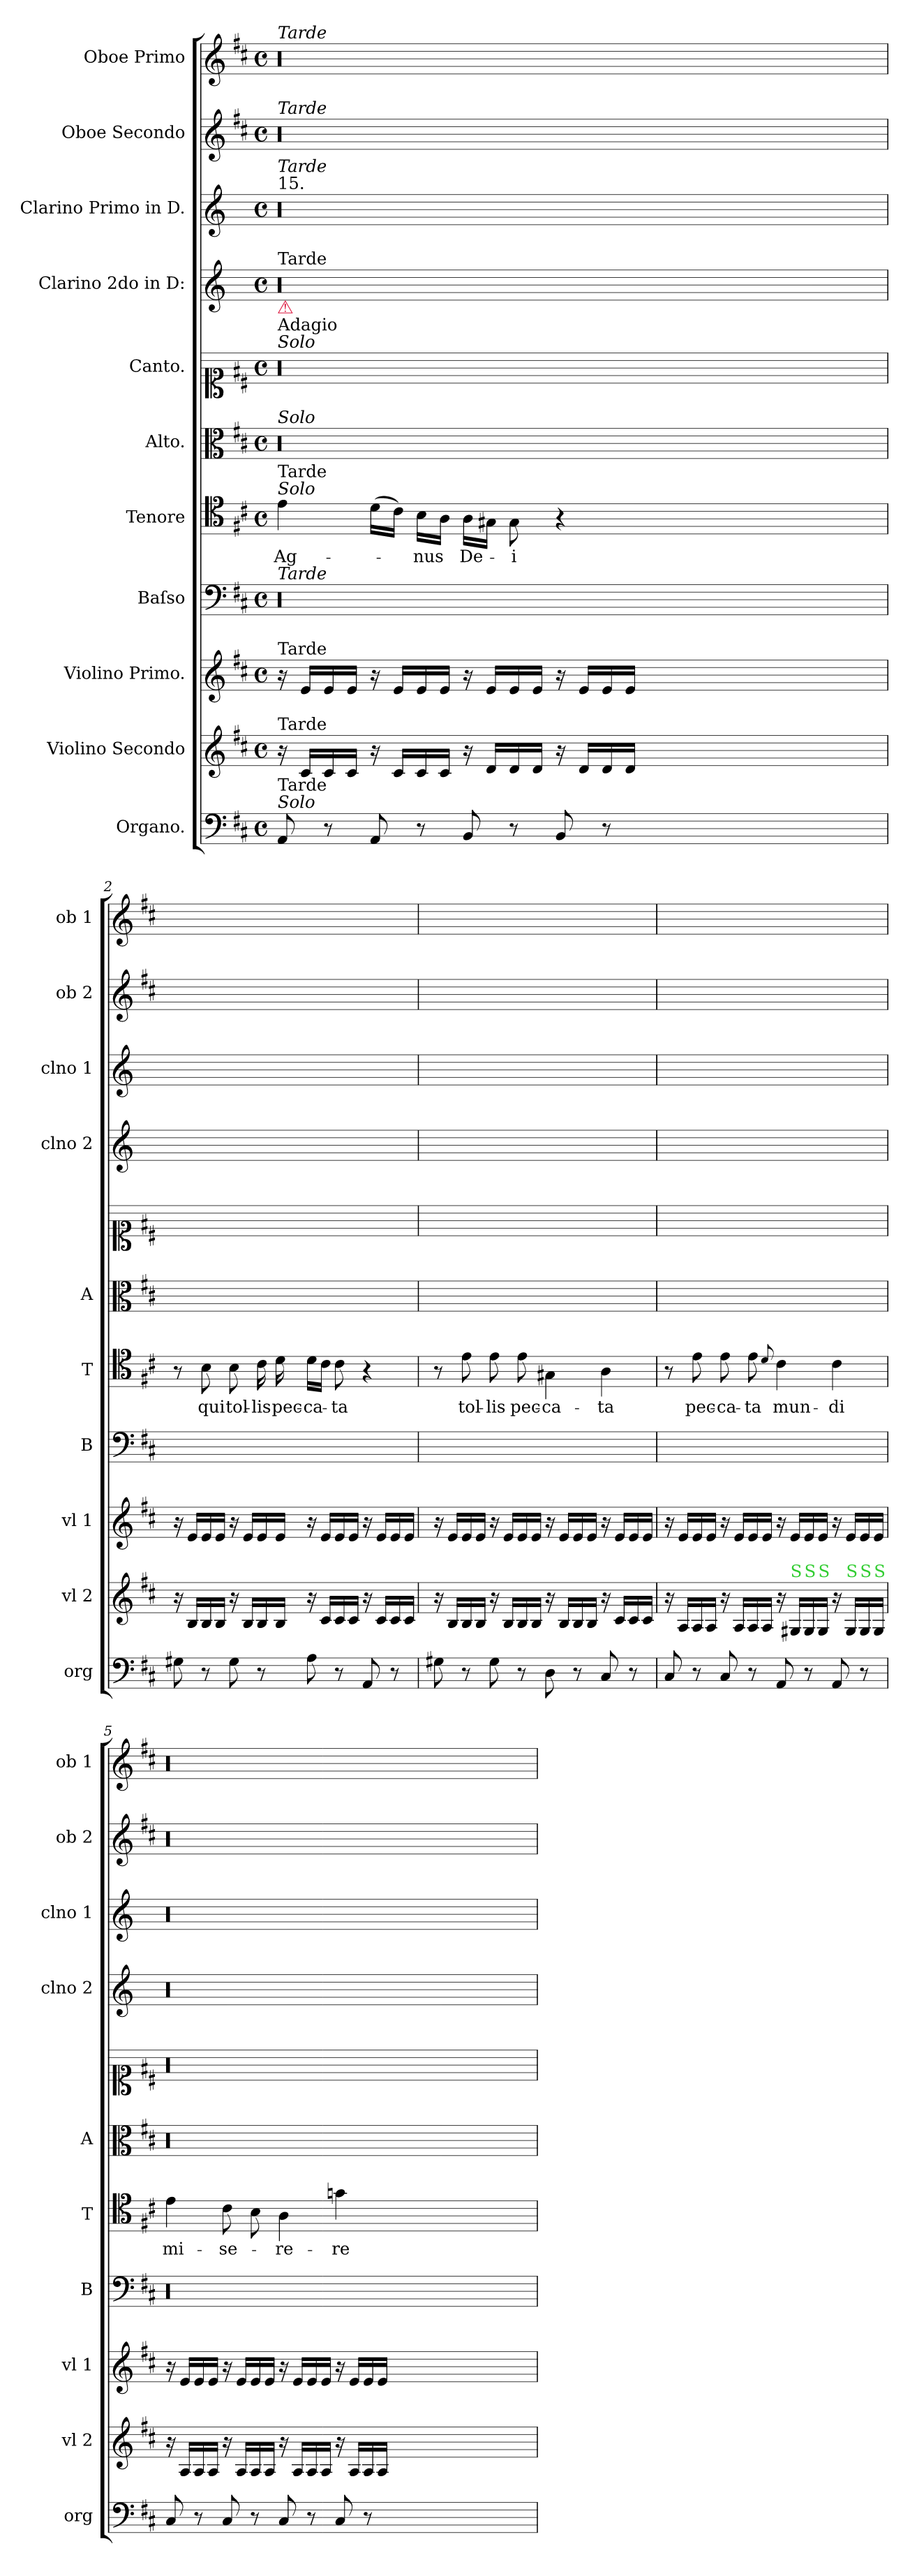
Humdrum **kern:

**kern	**kern	**dynam	**kern	**dynam	**kern	**kern	**text	**kern	**kern	**kern	**kern	**kern	**kern
*part11	*part10	*part10	*part9	*part9	*part8	*part7	*part7	*part6	*part5	*part4	*part3	*part2	*part1
*staff11	*staff10	*staff10	*staff9	*staff9	*staff8	*staff7	*staff7	*staff6	*staff5	*staff4	*staff3	*staff2	*staff1
*I"Organo.	*I"Violino Secondo	*	*I"Violino Primo.	*	*I"Baſso	*I"Tenore	*	*I"Alto.	*I"Canto.	*I"Clarino 2do in D:	*I"Clarino Primo in D.	*I"Oboe Secondo	*I"Oboe Primo
*I'org	*I'vl 2	*	*I'vl 1	*	*I'B	*I'T	*	*I'A	*	*I'clno 2	*I'clno 1	*I'ob 2	*I'ob 1
*clefF4	*clefG2	*	*clefG2	*	*clefF4	*clefC4	*	*clefC3	*clefC1	*clefG2	*clefG2	*clefG2	*clefG2
*	*	*	*	*	*	*	*	*	*	*ITrd-1c-2	*ITrd-1c-2	*	*
*k[f#c#]	*k[f#c#]	*	*k[f#c#]	*	*k[f#c#]	*k[f#c#]	*	*k[f#c#]	*k[f#c#]	*k[f#c#]	*k[f#c#]	*k[f#c#]	*k[f#c#]
*D:	*D:	*	*D:	*	*D:	*D:	*	*D:	*D:	*D:	*D:	*D:	*D:
*M4/4	*M4/4	*	*M4/4	*	*M4/4	*M4/4	*	*M4/4	*M4/4	*M4/4	*M4/4	*M4/4	*M4/4
*met(c)	*met(c)	*	*met(c)	*	*met(c)	*met(c)	*	*met(c)	*met(c)	*met(c)	*met(c)	*met(c)	*met(c)
=1	=1	=1	=1	=1	=1	=1	=1	=1	=1	=1	=1	=1	=1
!	!	!	!	!	!	!	!	!	!	!	!	!	!LO:TX:a:i:t=Tarde
!	!	!	!	!	!	!	!	!	!	!	!	!LO:TX:a:i:t=Tarde	!
!	!	!	!	!	!	!	!	!	!	!	!LO:TX:a:t=15.	!	!
!	!	!	!	!	!	!	!	!	!	!	!LO:TX:a:i:t=Tarde	!	!
!	!	!	!	!	!	!	!	!	!	!LO:TX:a:t=Tarde	!	!	!
!	!	!	!	!	!	!	!	!	!LO:TX:a:i:t=Solo	!	!	!	!
!	!	!	!	!	!	!	!	!	!LO:TX:a:t=Adagio	!	!	!	!
!	!	!	!	!	!	!	!	!	!LO:TX:a:color=crimson:t=⚠	!	!	!	!
!	!	!	!	!	!	!	!	!LO:TX:a:i:t=Solo	!	!	!	!	!
!	!	!	!	!	!	!LO:TX:a:i:t=Solo	!	!	!	!	!	!	!
!	!	!	!	!	!	!LO:TX:a:t=Tarde	!	!	!	!	!	!	!
!	!	!	!	!	!LO:TX:a:i:t=Tarde	!	!	!	!	!	!	!	!
!	!	!	!LO:TX:a:t=Tarde	!	!	!	!	!	!	!	!	!	!
!	!LO:TX:a:t=Tarde	!	!	!	!	!	!	!	!	!	!	!	!
!LO:TX:a:i:t=Solo	!	!	!	!	!	!	!	!	!	!	!	!	!
!LO:TX:a:t=Tarde	!	!	!	!	!	!	!	!	!	!	!	!	!
!	!	!LO:DY:rj	!	!LO:DY:b	!	!	!	!	!	!	!	!	!
8AA/	16r	piano	16r	piano	00r	4e\	Ag-	00r	00r	00r	00r	00r	00r
.	16c#/LL	.	16e/LL	.	.	.	.	.	.	.	.	.	.
8r	16c#/	.	16e/	.	.	.	.	.	.	.	.	.	.
.	16c#/JJ	.	16e/JJ	.	.	.	.	.	.	.	.	.	.
8AA/	16r	.	16r	.	.	(16d\LL	.	.	.	.	.	.	.
.	16c#/LL	.	16e/LL	.	.	16c#\JJ)	.	.	.	.	.	.	.
8r	16c#/	.	16e/	.	.	16B\LL	-nus	.	.	.	.	.	.
.	16c#/JJ	.	16e/JJ	.	.	16A\JJ	.	.	.	.	.	.	.
8BB/	16r	.	16r	.	.	16A\LL	De-	.	.	.	.	.	.
.	16d/LL	.	16e/LL	.	.	16G#X\JJ	.	.	.	.	.	.	.
8r	16d/	.	16e/	.	.	8G#\	-i	.	.	.	.	.	.
.	16d/JJ	.	16e/JJ	.	.	.	.	.	.	.	.	.	.
8BB/	16r	.	16r	.	.	4r	.	.	.	.	.	.	.
.	16d/LL	.	16e/LL	.	.	.	.	.	.	.	.	.	.
8r	16d/	.	16e/	.	.	.	.	.	.	.	.	.	.
.	16d/JJ	.	16e/JJ	.	.	.	.	.	.	.	.	.	.
0.ryy	0.ryy	.	0.ryy	.	.	0.ryy	.	.	.	.	.	.	.
=2	=2	=2	=2	=2	=2	=2	=2	=2	=2	=2	=2	=2	=2
8G#X\	16r	.	16r	.	1ryy	8r	.	1ryy	1ryy	1ryy	1ryy	1ryy	1ryy
.	16B/LL	.	16e/LL	.	.	.	.	.	.	.	.	.	.
8r	16B/	.	16e/	.	.	8B\	qui	.	.	.	.	.	.
.	16B/JJ	.	16e/JJ	.	.	.	.	.	.	.	.	.	.
8G#\	16r	.	16r	.	.	8B\	tol-	.	.	.	.	.	.
.	16B/LL	.	16e/LL	.	.	.	.	.	.	.	.	.	.
8r	16B/	.	16e/	.	.	16c#\	-lis	.	.	.	.	.	.
.	16B/JJ	.	16e/JJ	.	.	16d\	pec-	.	.	.	.	.	.
8A\	16r	.	16r	.	.	16d\LL	-ca-	.	.	.	.	.	.
.	16c#/LL	.	16e/LL	.	.	16c#\JJ	.	.	.	.	.	.	.
8r	16c#/	.	16e/	.	.	8c#\	-ta	.	.	.	.	.	.
.	16c#/JJ	.	16e/JJ	.	.	.	.	.	.	.	.	.	.
8AA/	16r	.	16r	.	.	4r	.	.	.	.	.	.	.
.	16c#/LL	.	16e/LL	.	.	.	.	.	.	.	.	.	.
8r	16c#/	.	16e/	.	.	.	.	.	.	.	.	.	.
.	16c#/JJ	.	16e/JJ	.	.	.	.	.	.	.	.	.	.
=3	=3	=3	=3	=3	=3	=3	=3	=3	=3	=3	=3	=3	=3
8G#X\	16r	.	16r	.	1ryy	8r	.	1ryy	1ryy	1ryy	1ryy	1ryy	1ryy
.	16B/LL	.	16e/LL	.	.	.	.	.	.	.	.	.	.
8r	16B/	.	16e/	.	.	8e\	tol-	.	.	.	.	.	.
.	16B/JJ	.	16e/JJ	.	.	.	.	.	.	.	.	.	.
8G#\	16r	.	16r	.	.	8e\	-lis	.	.	.	.	.	.
.	16B/LL	.	16e/LL	.	.	.	.	.	.	.	.	.	.
8r	16B/	.	16e/	.	.	8e\	pec-	.	.	.	.	.	.
.	16B/JJ	.	16e/JJ	.	.	.	.	.	.	.	.	.	.
8D\	16r	.	16r	.	.	4G#X\	-ca-	.	.	.	.	.	.
.	16B/LL	.	16e/LL	.	.	.	.	.	.	.	.	.	.
8r	16B/	.	16e/	.	.	.	.	.	.	.	.	.	.
.	16B/JJ	.	16e/JJ	.	.	.	.	.	.	.	.	.	.
8C#/	16r	.	16r	.	.	4A\	-ta	.	.	.	.	.	.
.	16c#/LL	.	16e/LL	.	.	.	.	.	.	.	.	.	.
8r	16c#/	.	16e/	.	.	.	.	.	.	.	.	.	.
.	16c#/JJ	.	16e/JJ	.	.	.	.	.	.	.	.	.	.
=4	=4	=4	=4	=4	=4	=4	=4	=4	=4	=4	=4	=4	=4
8C#/	16r	.	16r	.	1ryy	8r	.	1ryy	1ryy	1ryy	1ryy	1ryy	1ryy
.	16A/LL	.	16e/LL	.	.	.	.	.	.	.	.	.	.
8r	16A/	.	16e/	.	.	8e\	pec-	.	.	.	.	.	.
.	16A/JJ	.	16e/JJ	.	.	.	.	.	.	.	.	.	.
8C#/	16r	.	16r	.	.	8e\	-ca-	.	.	.	.	.	.
.	16A/LL	.	16e/LL	.	.	.	.	.	.	.	.	.	.
8r	16A/	.	16e/	.	.	8e\	-ta	.	.	.	.	.	.
.	16A/JJ	.	16e/JJ	.	.	.	.	.	.	.	.	.	.
.	.	.	.	.	.	8qqd/	.	.	.	.	.	.	.
8AA/	16r	.	16r	.	.	4c#\	mun-	.	.	.	.	.	.
!	!LO:TX:a:color=limegreen:t=S	!	!	!	!	!	!	!	!	!	!	!	!
.	16G#X/LL	.	16e/LL	.	.	.	.	.	.	.	.	.	.
!	!LO:TX:a:color=limegreen:t=S	!	!	!	!	!	!	!	!	!	!	!	!
8r	16G#/	.	16e/	.	.	.	.	.	.	.	.	.	.
!	!LO:TX:a:color=limegreen:t=S	!	!	!	!	!	!	!	!	!	!	!	!
.	16G#/JJ	.	16e/JJ	.	.	.	.	.	.	.	.	.	.
8AA/	16r	.	16r	.	.	4c#\	-di	.	.	.	.	.	.
!	!LO:TX:a:color=limegreen:t=S	!	!	!	!	!	!	!	!	!	!	!	!
.	16G#/LL	.	16e/LL	.	.	.	.	.	.	.	.	.	.
!	!LO:TX:a:color=limegreen:t=S	!	!	!	!	!	!	!	!	!	!	!	!
8r	16G#/	.	16e/	.	.	.	.	.	.	.	.	.	.
!	!LO:TX:a:color=limegreen:t=S	!	!	!	!	!	!	!	!	!	!	!	!
.	16G#/JJ	.	16e/JJ	.	.	.	.	.	.	.	.	.	.
=5	=5	=5	=5	=5	=5	=5	=5	=5	=5	=5	=5	=5	=5
8C#/	16r	.	16r	.	00r	4e\	mi-	00r	00r	00r	00r	00r	00r
.	16A/LL	.	16e/LL	.	.	.	.	.	.	.	.	.	.
8r	16A/	.	16e/	.	.	.	.	.	.	.	.	.	.
.	16A/JJ	.	16e/JJ	.	.	.	.	.	.	.	.	.	.
8C#/	16r	.	16r	.	.	8c#\	-se-	.	.	.	.	.	.
.	16A/LL	.	16e/LL	.	.	.	.	.	.	.	.	.	.
8r	16A/	.	16e/	.	.	8B\	.	.	.	.	.	.	.
.	16A/JJ	.	16e/JJ	.	.	.	.	.	.	.	.	.	.
8C#/	16r	.	16r	.	.	4A\	-re-	.	.	.	.	.	.
.	16A/LL	.	16e/LL	.	.	.	.	.	.	.	.	.	.
8r	16A/	.	16e/	.	.	.	.	.	.	.	.	.	.
.	16A/JJ	.	16e/JJ	.	.	.	.	.	.	.	.	.	.
8C#/	16r	.	16r	.	.	4gn\	-re	.	.	.	.	.	.
.	16A/LL	.	16e/LL	.	.	.	.	.	.	.	.	.	.
8r	16A/	.	16e/	.	.	.	.	.	.	.	.	.	.
.	16A/JJ	.	16e/JJ	.	.	.	.	.	.	.	.	.	.
0.ryy	0.ryy	.	0.ryy	.	.	0.ryy	.	.	.	.	.	.	.
=	=	=	=	=	=	=	=	=	=	=	=	=	=
*-	*-	*-	*-	*-	*-	*-	*-	*-	*-	*-	*-	*-	*-
